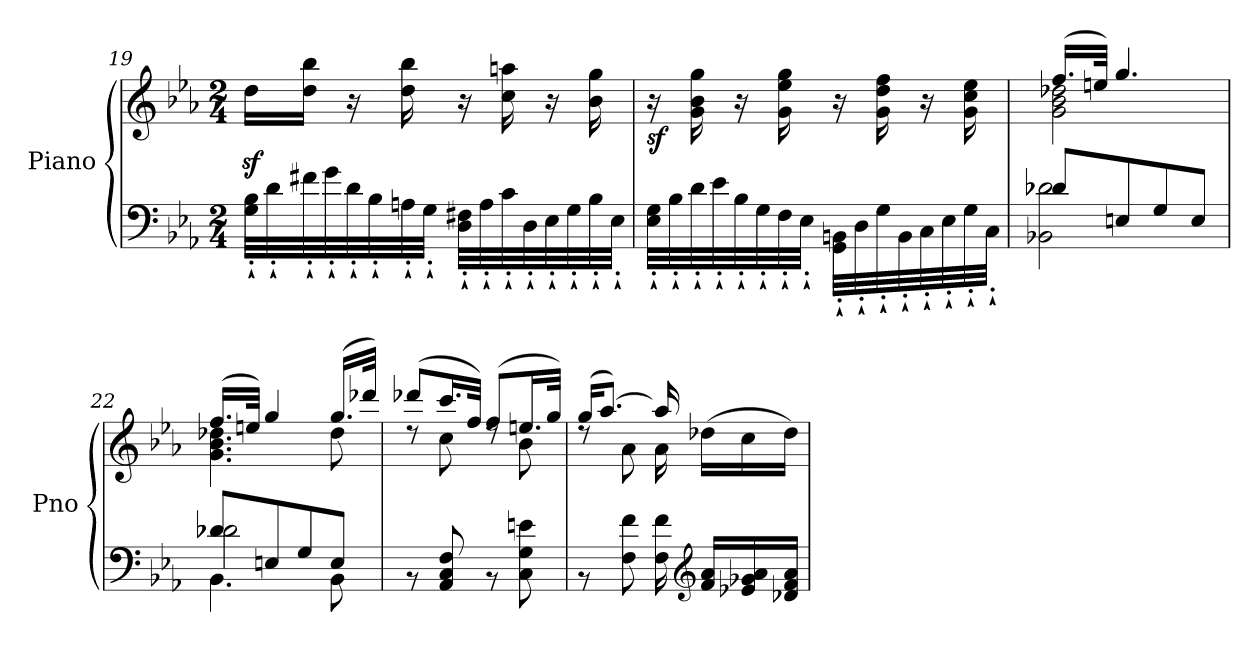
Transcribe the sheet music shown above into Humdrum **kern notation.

**kern	**kern	**dynam
*part1	*part1	*part1
*staff2	*staff1	*staff1/2
*I"Piano	*	*
*I'Pno	*	*
!!LO:LB:g=z
*clefF4	*clefG2	*
*k[b-e-a-]	*k[b-e-a-]	*
*M2/4	*M2/4	*
=19	=19	=19
*^	*	*
2ryy	32G\'` 32B-\'`LLL	16ddz<\LL	.
.	32d'`\	.	.
.	32f#X'`\	16dd\ 16bb-\JJ	.
.	32g'`\	.	.
.	32d'`\	16r	.
.	32B-'`\	.	.
!	!	!	!LO:DY:b
.	32An'`\	16dd\ 16bb-\	other-dynamics
.	32G'`\JJJ	.	.
.	32D\'` 32F#X\'`LLL	16r	.
.	32A'`\	.	.
.	32c'`\	16cc\ 16aan\	.
.	32D'`\	.	.
.	32E-'`\	16r	.
.	32G'`\	.	.
.	32B-'`\	16b-\ 16gg\	.
.	32E-'`\JJJ	.	.
=20	=20	=20	=20
!	!	!	!LO:DY:b
2ryy	32E-\'` 32G\'`LLL	16r	sf
.	32B-'`\	.	.
.	32d'`\	16g\ 16b-\ 16gg\	.
.	32e-'`\	.	.
!	!	!	!LO:DY:b
.	32B-'`\	16r	other-dynamics
.	32G'`\	.	.
.	32F'`\	16g\ 16ee-\ 16gg\	.
.	32E-'`\JJJ	.	.
.	32GG\'` 32BBn\'`LLL	16r	.
.	32D'`\	.	.
.	32G'`\	16g\ 16dd\ 16ff\	.
.	32BB'`\	.	.
.	32C'`\	16r	.
.	32E-'`\	.	.
.	32G'`\	16g\ 16cc\ 16ee-\	.
.	32C'`\JJJ	.	.
=21	=21	=21	=21
*	*^	*^	*
2ryy	8d-X/L	2BB-X\ 2d-\	(16.ff/LL	2g\ 2b-\ 2dd-X\	.
.	.	.	32een/JJk)	.	.
.	8En/	.	4.gg/	.	.
.	8G/	.	.	.	.
.	8E/J	.	.	.	.
!!LO:LB:g=z	!!
=22	=22	=22	=22	=22	=22
*	*	*^	*	*	*
2ryy	8d-X/L	2d-\	4.BB-\	(16.ff/LL	4.g\ 4.b-\ 4.dd-X\	.
.	.	.	.	32een/JJk)	.	.
.	8En/	.	.	4gg/	.	.
.	8G/	.	.	.	.	.
.	8E/J	.	8BB-\	(16.gg/LL	8dd-\	.
.	.	.	.	32ddd-X/JJk)	.	.
*	*v	*v	*v	*	*	*
=23	=23	=23	=23	=23
2ryy	8r	(8ddd-X/L	8rdd	.
.	8AA-/ 8C/ 8F/	16.ccc/L	8cc\	.
.	.	32ff/JJk)	.	.
.	8r	(8ff/L	8rdd	.
.	8C\ 8G\ 8en\	16.een/L	8b-\	.
.	.	32gg/JJk)	.	.
=24	=24	=24	=24	=24
2ryy	8r	(>16gg/KL	8rdd	.
.	.	[8.aa-/J)	.	.
.	8F\ 8f\	.	8a-\	.
.	16F\ 16f\	16aa-/]	16a-\	.
*clefG2	*	*	*	*
!	!	!	!	!LO:DY:b
.	16f/ 16a-/LL	(>16dd-X\LL	8.ryy	other-dynamics
.	16e-X/ 16g-X/ 16a-/	16cc\	.	.
.	16d-X/ 16f/ 16a-/JJ	16dd-\JJ)	.	.
*v	*v	*	*	*
*	*v	*v	*
=	=	=
*-	*-	*-
